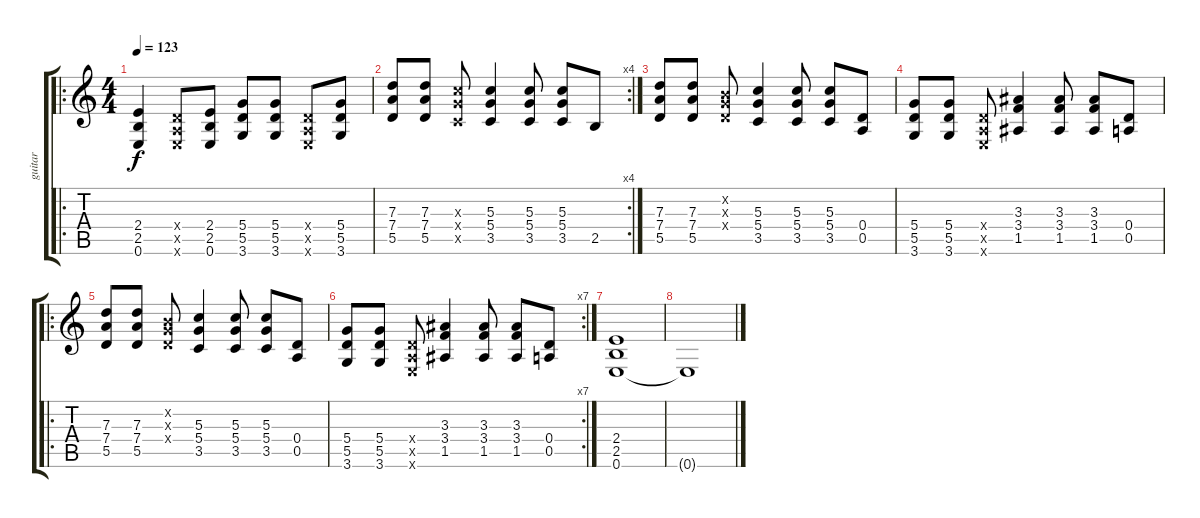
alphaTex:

\track ("guitar" "guitar") {instrument acousticguitarsteel}
\staff {score tabs}
\tuning (E4 B3 G3 D3 A2 E2) {hide}
\ro
\ts (4 4)
\tempo 123
\clef g2
\ks c
(2.4 2.5 0.6).4{dy f} (0.4{x} 0.5{x} 0.6{x}).8 (2.4 2.5 0.6).8 (5.4 5.5 3.6).8 (5.4 5.5 3.6).8 (0.4{x} 0.5{x} 0.6{x}).8 (5.4 5.5 3.6).8 |
\rc 4
(7.3 7.4 5.5).8 (7.3 7.4 5.5).8 (5.3{x} 5.4{x} 3.5{x}).8 (5.3 5.4 3.5).4 (5.3 5.4 3.5).8 (5.3 5.4 3.5).8 2.5.8 |
(7.3 7.4 5.5).8 (7.3 7.4 5.5).8 (0.2{x} 0.3{x} 0.4{x}).8 (5.3 5.4 3.5).4 (5.3 5.4 3.5).8 (5.3 5.4 3.5).8 (0.4 0.5).8 |
(5.4 5.5 3.6).8 (5.4 5.5 3.6).8 (0.4{x} 0.5{x} 0.6{x}).8 (3.3 3.4 1.5).4 (3.3 3.4 1.5).8 (3.3 3.4 1.5).8 (0.4 0.5).8 |
\ro
(7.3 7.4 5.5).8 (7.3 7.4 5.5).8 (0.2{x} 0.3{x} 0.4{x}).8 (5.3 5.4 3.5).4 (5.3 5.4 3.5).8 (5.3 5.4 3.5).8 (0.4 0.5).8 |
\rc 7
(5.4 5.5 3.6).8 (5.4 5.5 3.6).8 (0.4{x} 0.5{x} 0.6{x}).8 (3.3 3.4 1.5).4 (3.3 3.4 1.5).8 (3.3 3.4 1.5).8 (0.4 0.5).8 |
(2.4 2.5 0.6).1 |
0.6{t}.1
